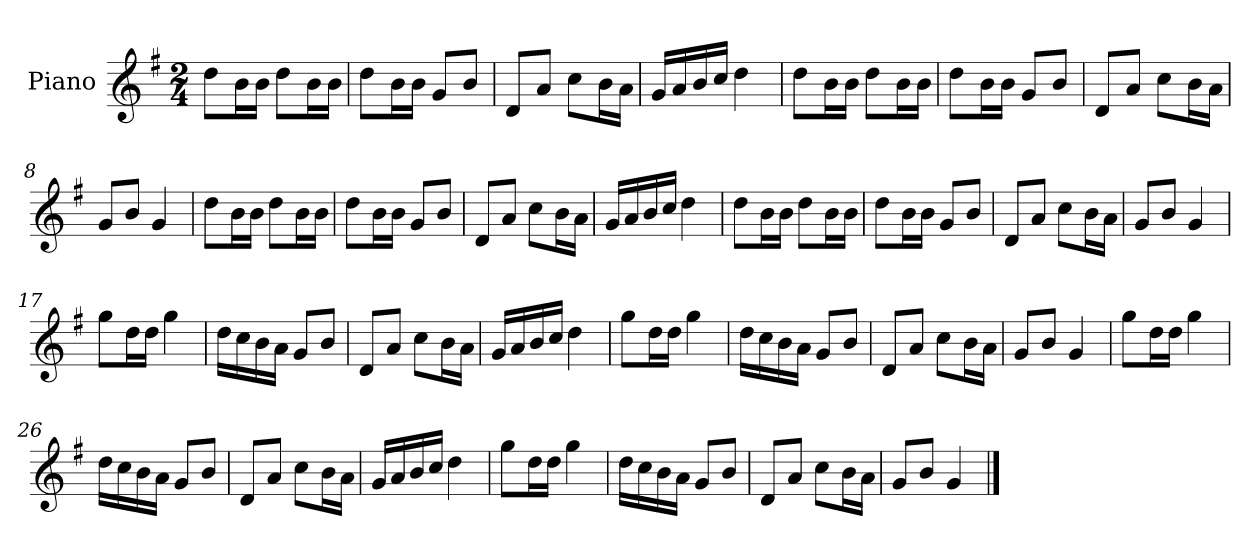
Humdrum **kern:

**kern
*part1
*staff1
*I"Piano
*I'Pno
*clefG2
*k[f#]
*M2/4
=1
8dd\L
16b\L
16b\JJ
8dd\L
16b\L
16b\JJ
=2
8dd\L
16b\L
16b\JJ
8g/L
8b/J
=3
8d/L
8a/J
8cc\L
16b\L
16a\JJ
=4
16g/LL
16a/
16b/
16cc/JJ
4dd\
=5
8dd\L
16b\L
16b\JJ
8dd\L
16b\L
16b\JJ
=6
8dd\L
16b\L
16b\JJ
8g/L
8b/J
=7
8d/L
8a/J
8cc\L
16b\L
16a\JJ
=8
8g/L
8b/J
4g/
=9
8dd\L
16b\L
16b\JJ
8dd\L
16b\L
16b\JJ
=10
8dd\L
16b\L
16b\JJ
8g/L
8b/J
=11
8d/L
8a/J
8cc\L
16b\L
16a\JJ
=12
16g/LL
16a/
16b/
16cc/JJ
4dd\
=13
8dd\L
16b\L
16b\JJ
8dd\L
16b\L
16b\JJ
=14
8dd\L
16b\L
16b\JJ
8g/L
8b/J
=15
8d/L
8a/J
8cc\L
16b\L
16a\JJ
=16
8g/L
8b/J
4g/
=17
8gg\L
16dd\L
16dd\JJ
4gg\
=18
16dd\LL
16cc\
16b\
16a\JJ
8g/L
8b/J
=19
8d/L
8a/J
8cc\L
16b\L
16a\JJ
=20
16g/LL
16a/
16b/
16cc/JJ
4dd\
=21
8gg\L
16dd\L
16dd\JJ
4gg\
=22
16dd\LL
16cc\
16b\
16a\JJ
8g/L
8b/J
=23
8d/L
8a/J
8cc\L
16b\L
16a\JJ
=24
8g/L
8b/J
4g/
=25
8gg\L
16dd\L
16dd\JJ
4gg\
=26
16dd\LL
16cc\
16b\
16a\JJ
8g/L
8b/J
=27
8d/L
8a/J
8cc\L
16b\L
16a\JJ
=28
16g/LL
16a/
16b/
16cc/JJ
4dd\
=29
8gg\L
16dd\L
16dd\JJ
4gg\
=30
16dd\LL
16cc\
16b\
16a\JJ
8g/L
8b/J
=31
8d/L
8a/J
8cc\L
16b\L
16a\JJ
=32
8g/L
8b/J
4g/
==
*-
